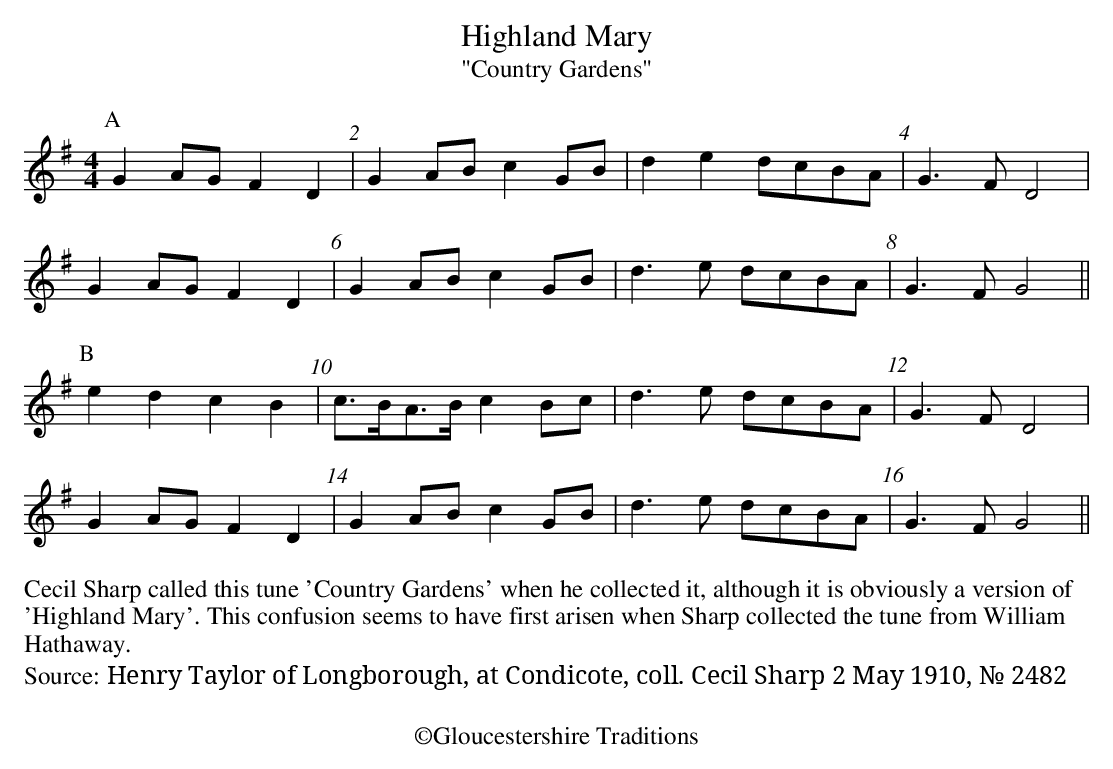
X:1
T:Highland Mary
T:"Country Gardens"
M:4/4
L:1/8
K:G
[P:A]G2AG F2D2 | G2AB c2GB | d2e2 dcBA | G3F D4 |
G2AG F2D2 | G2AB c2GB | d2>e2 dcBA | G3F G4||
[P:B]e2d2c2B2 | c>BA>Bc2Bc | d2>e2 dcBA | G3F D4 |
G2AG F2D2 | G2AB c2GB | d2>e2 dcBA | G3F G4||
